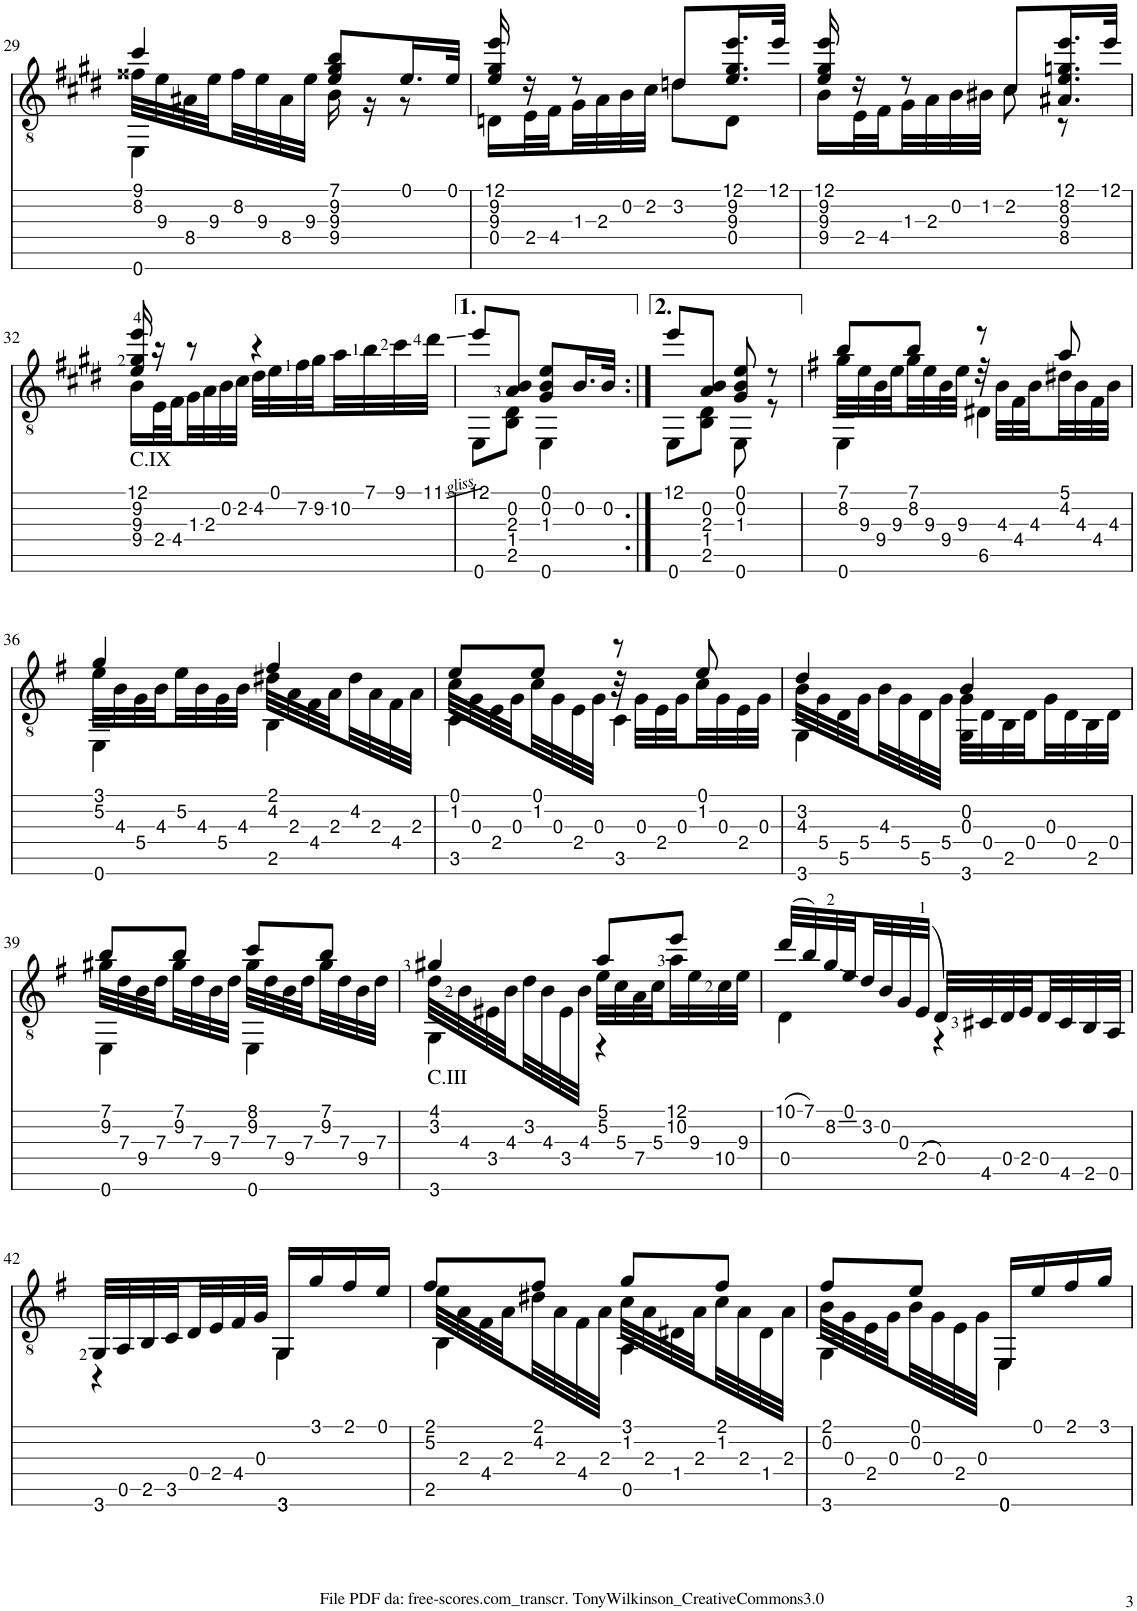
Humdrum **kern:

**kern	**kern
*part1	*part1
*staff2	*staff1
*I"Guitar	*
*I'Guit.	*
!!LO:PB:g=z
*	*clefGv2
*k[f#c#g#d#]	*k[f#c#g#d#]
*M2/4	*M2/4
=29	=29
*^	*^
*	*^	*	*^
4cc#	32f##LLL	4EE	4cc#/	32f##X\LLL	4EE\
.	32e	.	.	32e\	.
.	32A#	.	.	32A#X\	.
.	32eJJ	.	.	32e\	.
.	32f##LL	.	.	32f##\	.
.	32e	.	.	32e\	.
.	32A#	.	.	32A#\	.
.	32eJJJ	.	.	32e\JJJ	.
8e\ 8g#\ 8b\L	16B	4ryy	8e/ 8g#/ 8b/L	16B\	4ryy
.	16r	.	.	16r	.
16.eL	8r	.	16.e/L	8r	.
32eJJk	.	.	32e/JJk	.	.
*	*v	*v	*	*	*
*	*	*	*v	*v
=30	=30	=30	=30
16e 16g# 16ee	16DLL	16e/ 16g#/ 16ee/	16Dn\LL
16r	32EL	16r	32E\L
.	32F#JJ	.	32F#\
8r	32G#LL	8r	32G#\
.	32A	.	32A\
.	32B	.	32B\
.	32c#JJJ	.	32c#\JJJ
8dL	8dL	8dn/L	8d\L
16.e\ 16.g#\ 16.ee\L	8DJ	16.e/ 16.g#/ 16.ee/L	8D\J
32eeJJk	.	32ee/JJk	.
=31	=31	=31	=31
16e 16g# 16ee	16BLL	16e/ 16g#/ 16ee/	16B\LL
16r	32EL	16r	32E\L
.	32F#JJ	.	32F#\
8r	32G#LL	8r	32G#\
.	32A	.	32A\
.	32B	.	32B\
.	32B#JJJ	.	32B#X\JJJ
8c#L	8c#	8c#/L	8c#\
16.A#\ 16.e\ 16.g\ 16.ee\L	8r	16.A#X/ 16.e/ 16.gn/ 16.ee/L	8r
32eeJJk	.	32ee/JJk	.
!!LO:LB:g=z	!!
=32	=32	=32	=32
!LO:TX:a:t=C.IX	!	!	!
16e 16g# 16ee	16BLL	16e/ 16g#/ 16ee/	16B\LL
16r	32EL	16r	32E\L
.	32F#JJ	.	32F#\
8r	32G#LL	8r	32G#\
.	32A	.	32A\
.	32B	.	32B\
.	32c#JJJ	.	32c#\JJJ
4r	32d#LLL	4r	32d#\LLL
.	32e	.	32e\
.	32f#	.	32f#\
.	32g#JJ	.	32g#\
.	32aLL	.	32a\
.	32b	.	32b\
.	32cc#	.	32cc#\
.	32dd#JJJ	.	32dd#\JJJ
=33	=33	=33	=33
8eeL	8EEL	8ee/L	8EE\L
8A\ 8B\J	8BB\ 8D#\J	8A/ 8B/J	8BB\ 8D#\J
8G#\ 8B\ 8e\L	4EE	8G#/ 8B/ 8e/L	4EE\
16.BL	.	16.B/L	.
32BJJk	.	32B/JJk	.
=34:|!	=34:|!	=34:|!	=34:|!
8eeL	8EEL	8ee/L	8EE\L
8A\ 8B\J	8BB\ 8D#\J	8A/ 8B/J	8BB\ 8D#\J
8G# 8B 8e	8EE	8G#/ 8B/ 8e/	8EE\
8r	8r	8r	8r
*v	*v	*	*
*	*v	*v
=35	=35
*k[f#]	*k[f#]
*^	*^
*	*^	*	*^
8bL	32gLLL	4EE	8b/L	32g\LLL	4EE\
.	32e	.	.	32e\	.
.	32B	.	.	32B\	.
.	32eJJ	.	.	32e\	.
8bJ	32gLL	.	8b/J	32g\	.
.	32e	.	.	32e\	.
.	32B	.	.	32B\	.
.	32eJJJ	.	.	32e\JJJ	.
8r	32r	4D#X	8r	32r	4D#X\
.	32BLLL	.	.	32B\LLL	.
.	32F#	.	.	32F#\	.
.	32BJJ	.	.	32B\	.
8a	32d#XLL	.	8a/	32d#X\	.
.	32B	.	.	32B\	.
.	32F#	.	.	32F#\	.
.	32BJJJ	.	.	32B\JJJ	.
!!LO:LB:g=z	!!	!!
=36	=36	=36	=36	=36	=36
4g	32eLLL	4EE	4g/	32e\LLL	4EE\
.	32B	.	.	32B\	.
.	32G	.	.	32G\	.
.	32BJJ	.	.	32B\	.
.	32eLL	.	.	32e\	.
.	32B	.	.	32B\	.
.	32G	.	.	32G\	.
.	32BJJJ	.	.	32B\JJJ	.
4f#	32d#XLLL	4BB	4f#/	32d#X\LLL	4BB\
.	32A	.	.	32A\	.
.	32F#	.	.	32F#\	.
.	32AJJ	.	.	32A\	.
.	32d#LL	.	.	32d#\	.
.	32A	.	.	32A\	.
.	32F#	.	.	32F#\	.
.	32AJJJ	.	.	32A\JJJ	.
=37	=37	=37	=37	=37	=37
8eL	32cLLL	4C	8e/L	32c\LLL	4C\
.	32G	.	.	32G\	.
.	32E	.	.	32E\	.
.	32GJJ	.	.	32G\	.
8eJ	32cLL	.	8e/J	32c\	.
.	32G	.	.	32G\	.
.	32E	.	.	32E\	.
.	32GJJJ	.	.	32G\JJJ	.
8r	32r	4C	8r	32r	4C\
.	32GLLL	.	.	32G\LLL	.
.	32E	.	.	32E\	.
.	32GJJ	.	.	32G\	.
8e	32cLL	.	8e/	32c\	.
.	32G	.	.	32G\	.
.	32E	.	.	32E\	.
.	32GJJJ	.	.	32G\JJJ	.
=38	=38	=38	=38	=38	=38
4d	32BLLL	4GG	4d/	32B\LLL	4GG\
.	32G	.	.	32G\	.
.	32D	.	.	32D\	.
.	32GJJ	.	.	32G\	.
.	32BLL	.	.	32B\	.
.	32G	.	.	32G\	.
.	32D	.	.	32D\	.
.	32GJJJ	.	.	32G\JJJ	.
4B	32GLLL	4GG	4B/	32G\LLL	4GG\
.	32D	.	.	32D\	.
.	32BB	.	.	32BB\	.
.	32DJJ	.	.	32D\	.
.	32GLL	.	.	32G\	.
.	32D	.	.	32D\	.
.	32BB	.	.	32BB\	.
.	32DJJJ	.	.	32D\JJJ	.
!!LO:LB:g=z	!!	!!
=39	=39	=39	=39	=39	=39
8bL	32g#XLLL	4EE	8b/L	32g#X\LLL	4EE\
.	32d	.	.	32d\	.
.	32B	.	.	32B\	.
.	32dJJ	.	.	32d\	.
8bJ	32g#LL	.	8b/J	32g#\	.
.	32d	.	.	32d\	.
.	32B	.	.	32B\	.
.	32dJJJ	.	.	32d\JJJ	.
8ccL	32g#LLL	4EE	8cc/L	32g#\LLL	4EE\
.	32d	.	.	32d\	.
.	32B	.	.	32B\	.
.	32dJJ	.	.	32d\	.
8bJ	32g#LL	.	8b/J	32g#\	.
.	32d	.	.	32d\	.
.	32B	.	.	32B\	.
.	32dJJJ	.	.	32d\JJJ	.
=40	=40	=40	=40	=40	=40
!LO:TX:a:t=C.III	!	!	!	!	!
4g#X	32dLLL	4GG	4g#X/	32d\LLL	4GG\
.	32B	.	.	32B\	.
.	32E#X	.	.	32E#X\	.
.	32BJJ	.	.	32B\	.
.	32dLL	.	.	32d\	.
.	32B	.	.	32B\	.
.	32E#	.	.	32E#\	.
.	32BJJJ	.	.	32B\JJJ	.
8aL	32eLLL	4r	8a/L	32e\LLL	4r
.	32c	.	.	32c\	.
.	32A	.	.	32A\	.
.	32cJJ	.	.	32c\	.
8eeJ	32aLL	.	8ee/J	32a\	.
.	32e	.	.	32e\	.
.	32c	.	.	32c\	.
.	32eJJJ	.	.	32e\JJJ	.
*	*v	*v	*	*	*
*	*	*	*v	*v
=41	=41	=41	=41
32ddLLL	4D	(32dd/LLL	4D\
32b	.	32b/)	.
32g	.	32g/	.
32eJJ	.	32e/	.
32dLL	.	32d/	.
32B	.	32B/	.
32G	.	32G/	.
32EJJJ	.	(32E/JJJ	.
32DLLL	4r	32D/LLL)	4r
32C#X	.	32C#X/	.
32D	.	32D/	.
32EJJ	.	32E/	.
32DLL	.	32D/	.
32C#	.	32C#/	.
32BB	.	32BB/	.
32AAJJJ	.	32AA/JJJ	.
!!LO:LB:g=z	!!
=42	=42	=42	=42
32GGLLL	4r	32GG/LLL	4r
32AA	.	32AA/	.
32BB	.	32BB/	.
32CJJ	.	32C/	.
32DLL	.	32D/	.
32E	.	32E/	.
32F#	.	32F#/	.
32GJJJ	.	32G/JJJ	.
16GGLL	4GG	16GG/LL	4GG\
16gJ	.	16g/	.
16f#L	.	16f#/	.
16eJJ	.	16e/JJ	.
=43	=43	=43	=43
*	*^	*	*^
8f#L	32eLLL	4BB	8f#/L	32e\LLL	4BB\
.	32A	.	.	32A\	.
.	32F#	.	.	32F#\	.
.	32AJJ	.	.	32A\	.
8f#J	32d#XLL	.	8f#/J	32d#X\	.
.	32A	.	.	32A\	.
.	32F#	.	.	32F#\	.
.	32AJJJ	.	.	32A\JJJ	.
8gL	32cLLL	4AA	8g/L	32c\LLL	4AA\
.	32A	.	.	32A\	.
.	32D#X	.	.	32D#X\	.
.	32AJJ	.	.	32A\	.
8f#J	32cLL	.	8f#/J	32c\	.
.	32A	.	.	32A\	.
.	32D#	.	.	32D#\	.
.	32AJJJ	.	.	32A\JJJ	.
=44	=44	=44	=44	=44	=44
8f#L	32BLLL	4GG	8f#/L	32B\LLL	4GG\
.	32G	.	.	32G\	.
.	32E	.	.	32E\	.
.	32GJJ	.	.	32G\	.
8eJ	32BLL	.	8e/J	32B\	.
.	32G	.	.	32G\	.
.	32E	.	.	32E\	.
.	32GJJJ	.	.	32G\JJJ	.
16EELL	4ryy	4EE	16EE/LL	4ryy	4EE\
16eJ	.	.	16e/	.	.
16f#L	.	.	16f#/	.	.
16gJJ	.	.	16g/JJ	.	.
*v	*v	*v	*	*	*
*	*v	*v	*v
=	=
*-	*-
